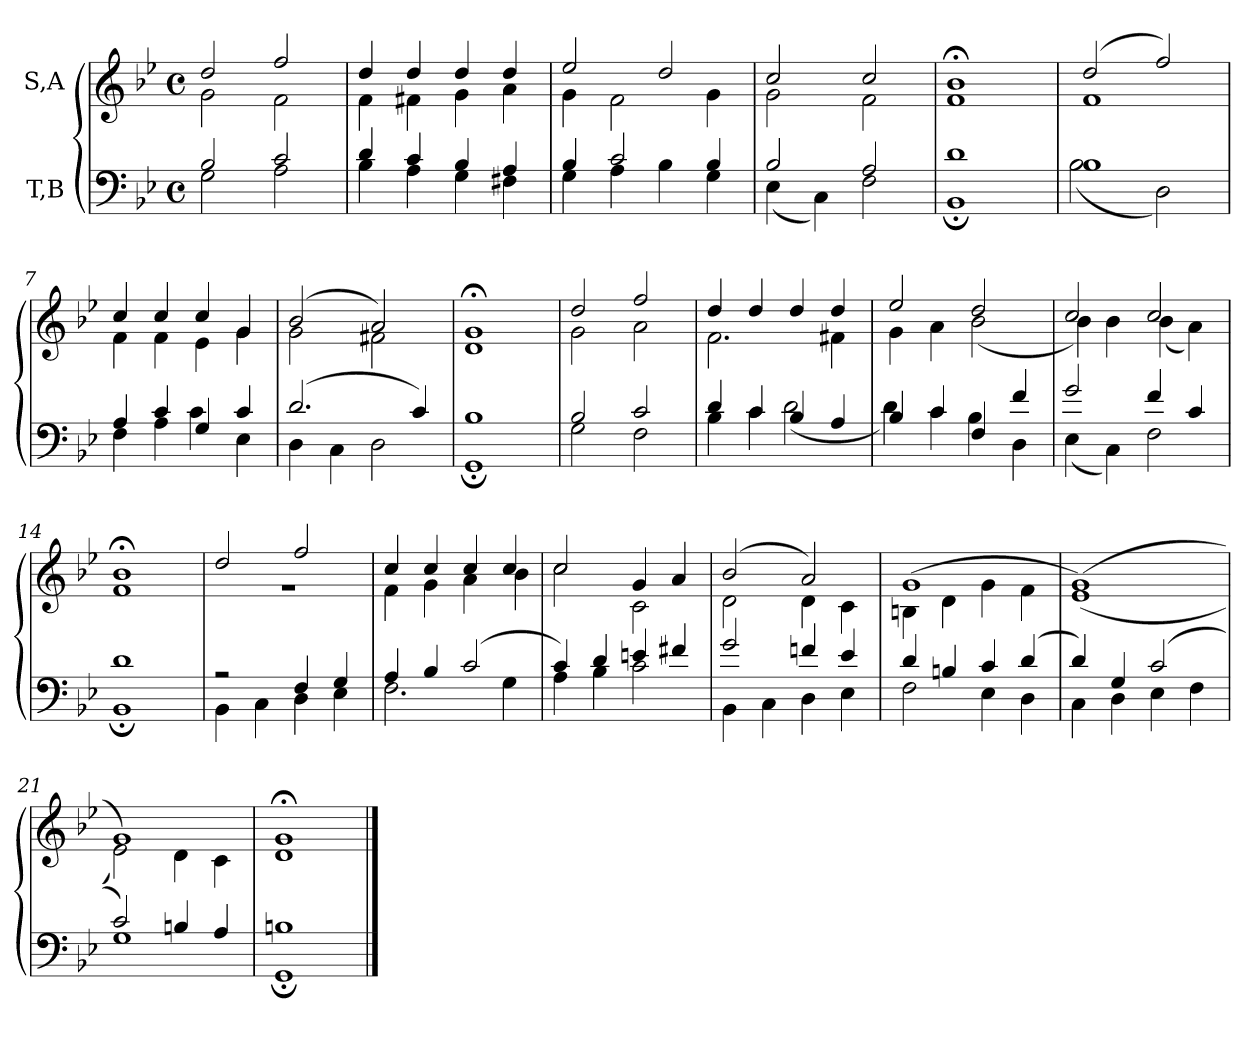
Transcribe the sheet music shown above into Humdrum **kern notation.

**kern	**kern
*part2	*part1
*staff2	*staff1
*I"T,B	*I"S,A
*clefF4	*clefG2
*k[b-e-]	*k[b-e-]
*M4/4	*M4/4
*met(c)	*met(c)
=1	=1
*^	*^
2B-	2G	2dd	2g
2c	2A	2ff	2f
=2	=2	=2	=2
4d	4B-	4dd	4f
4c	4A	4dd	4f#X
4B-	4G	4dd	4g
4A	4F#X	4dd	4a
=3	=3	=3	=3
4B-	4G	2ee-	4g
2c	4A	.	2f
.	4B-	2dd	.
4B-	4G	.	4g
=4	=4	=4	=4
2B-	(<4E-	2cc	2g
.	4C)	.	.
2A	2F	2cc	2f
=5	=5	=5	=5
1d	1BB-;	1b-;<	1f
=6	=6	=6	=6
1B-	(<2B-	(>2dd	1f
.	2D)	2ff)	.
=7	=7	=7	=7
4A	4F	4cc	4f
4c	4A	4cc	4f
4G	4c	4cc	4e-
4c	4E-	4g	4g
=8	=8	=8	=8
(>2.d	4D	(>2b-	2g
.	4C	.	.
.	2D	2a)	2f#X
4c)	.	.	.
=9	=9	=9	=9
1B-	1GG;	1g;<	1d
=10	=10	=10	=10
2B-	2G	2dd	2g
2c	2F	2ff	2a
=11	=11	=11	=11
4d	4B-	4dd	2.f
4c	4c	4dd	.
4B-	(<2d	4dd	.
4A	.	4dd	4f#X
=12	=12	=12	=12
4B-	4d)	2ee-	4g
4c	4c	.	4a
4F	4B-	2dd	(<2b-
4f	4D	.	.
=13	=13	=13	=13
2g	(<4E-	2cc	4b-)
.	4C)	.	4b-
4f	2F	2cc	(<4b-
4c	.	.	4a)
=14	=14	=14	=14
1d	1BB-;	1b-;<	1f
=15	=15	=15	=15
2r	4BB-	2dd	1r
.	4C	.	.
4F	4D	2ff	.
4G	4E-	.	.
=16	=16	=16	=16
4A	2.F	4cc	4f
4B-	.	4cc	4g
(>2c	.	4cc	4a
.	4G	4cc	4b-
=17	=17	=17	=17
4c)	4A	2cc	2cc
4d	4B-	.	.
4en	2c	4g	2c
4f#X	.	4a	.
=18	=18	=18	=18
2g	4BB-	(>2b-	2d
.	4C	.	.
4fn	4D	2a)	4d
4e-	4E-	.	4c
=19	=19	=19	=19
4d	2F	(>1g	4Bn
4Bn	.	.	4d
4c	4E-	.	4g
(>4d	4D	.	4f
=20	=20	=20	=20
4d)	4C	(>1g)	(<1e-
4G	4D	.	.
(>2c	4E-	.	.
.	4F	.	.
=21	=21	=21	=21
2c)	1G	1g)	2e-)
4Bn	.	.	4d
4A	.	.	4c
=22	=22	=22	=22
1Bn	1GG;	1g;<	1d
*v	*v	*	*
*	*v	*v
==	==
*-	*-
